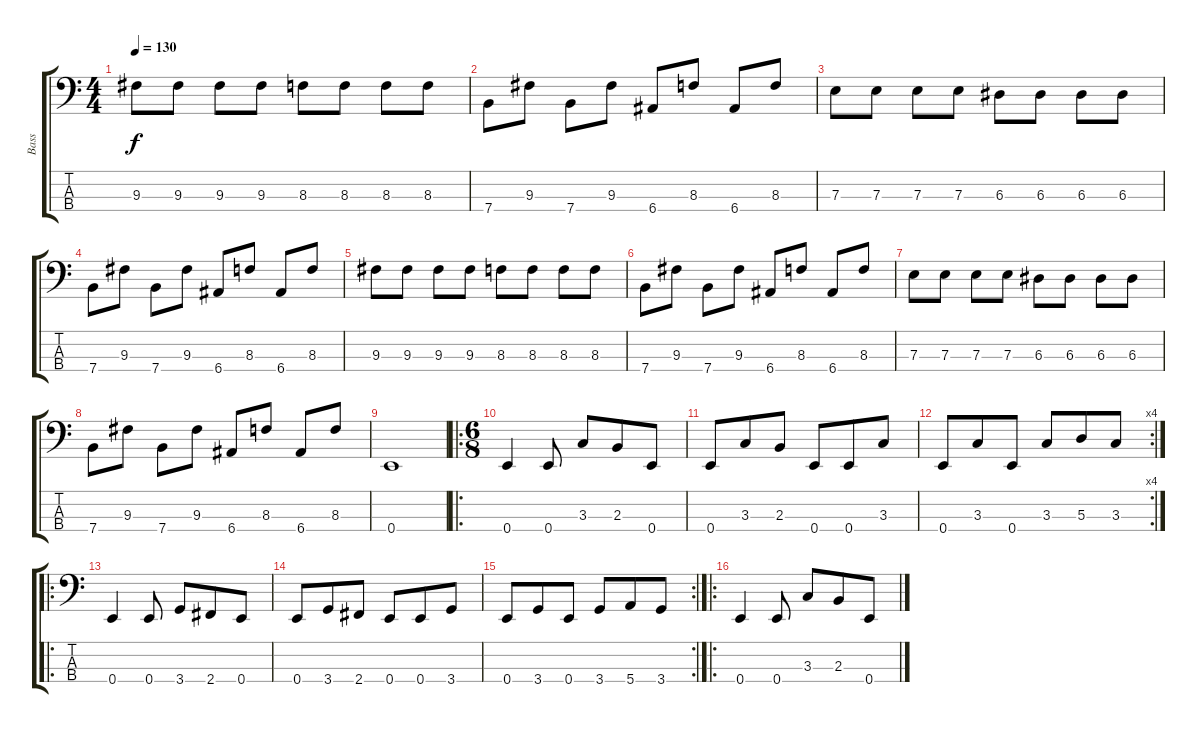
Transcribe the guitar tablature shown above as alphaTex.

\track ("Bass" "Bass") {instrument electricbasspick}
\staff {score tabs}
\tuning (G2 D2 A1 E1) {hide}
\ts (4 4)
\tempo 130
\clef f4
\ks c
9.3.8{dy f} 9.3.8 9.3.8 9.3.8 8.3.8 8.3.8 8.3.8 8.3.8 |
7.4.8 9.3.8 7.4.8 9.3.8 6.4.8 8.3.8 6.4.8 8.3.8 |
7.3.8 7.3.8 7.3.8 7.3.8 6.3.8 6.3.8 6.3.8 6.3.8 |
7.4.8 9.3.8 7.4.8 9.3.8 6.4.8 8.3.8 6.4.8 8.3.8 |
9.3.8 9.3.8 9.3.8 9.3.8 8.3.8 8.3.8 8.3.8 8.3.8 |
7.4.8 9.3.8 7.4.8 9.3.8 6.4.8 8.3.8 6.4.8 8.3.8 |
7.3.8 7.3.8 7.3.8 7.3.8 6.3.8 6.3.8 6.3.8 6.3.8 |
7.4.8 9.3.8 7.4.8 9.3.8 6.4.8 8.3.8 6.4.8 8.3.8 |
0.4.1 |
\ro
\ts (6 8)
0.4.4 0.4.8 3.3.8 2.3.8 0.4.8 |
0.4.8 3.3.8 2.3.8 0.4.8 0.4.8 3.3.8 |
\rc 4
0.4.8 3.3.8 0.4.8 3.3.8 5.3.8 3.3.8 |
\ro
0.4.4 0.4.8 3.4.8 2.4.8 0.4.8 |
0.4.8 3.4.8 2.4.8 0.4.8 0.4.8 3.4.8 |
\rc 2
0.4.8 3.4.8 0.4.8 3.4.8 5.4.8 3.4.8 |
\ro
0.4.4 0.4.8 3.3.8 2.3.8 0.4.8
